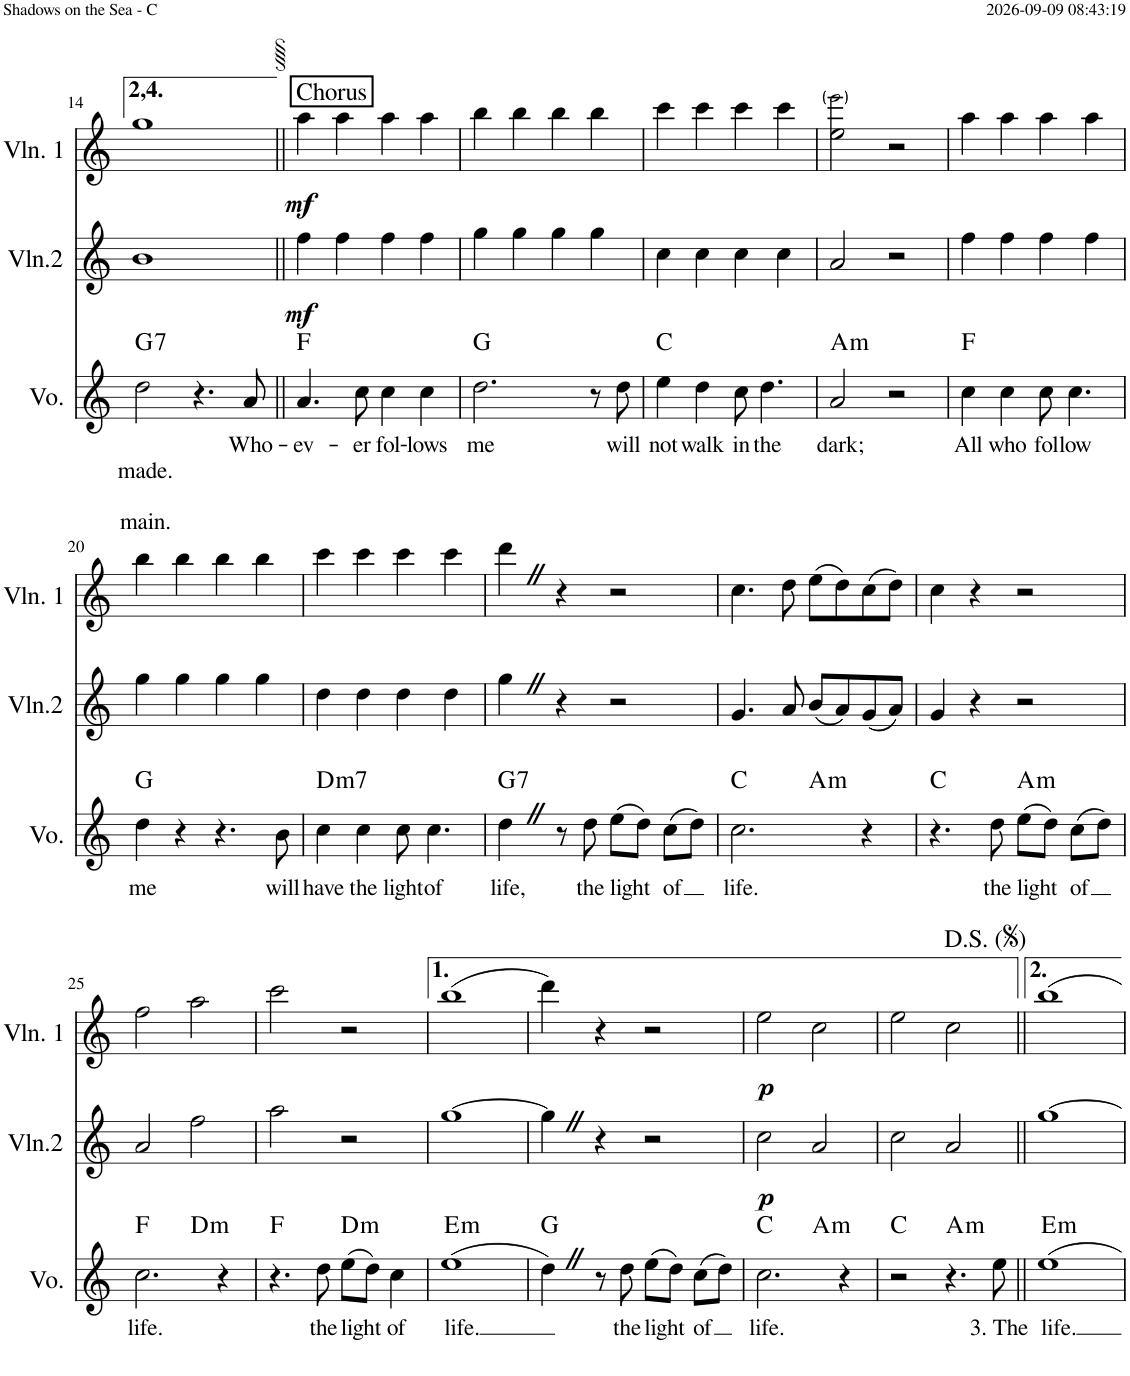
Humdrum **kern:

**kern	**text	**text	**text	**text	**harte	**kern	**dynam	**kern	**dynam
*part3	*part3	*part3	*part3	*part3	*part3	*part2	*part2	*part1	*part1
*staff3	*staff3	*staff3	*staff3	*staff3	*	*staff2	*staff2	*staff1	*staff1
*I"Voice	*	*	*	*	*	*I"Violin 2	*	*I"Violin 1	*
*I'Vo.	*	*	*	*	*	*I'Vln.2	*	*I'Vln. 1	*
!!LO:PB:g=z
*clefG2	*	*	*	*	*	*clefG2	*	*clefG2	*
*k[]	*	*	*	*	*	*k[]	*	*k[]	*
*M4/4	*	*	*	*	*	*M4/4	*	*M4/4	*
=14	=14	=14	=14	=14	=14	=14	=14	=14	=14
!	!	!LO:LY:b	!	!LO:LY:b	!LO:H:kt=7	!	!	!	!
2dd\	.	made.	.	-main.	G:7	1b	.	1gg	.
4.r	.	.	.	.	.	.	.	.	.
!	!LO:LY:b	!	!	!	!	!	!	!	!
8a/	Who-	.	.	.	.	.	.	.	.
=15||	=15||	=15||	=15||	=15||	=15||	=15||	=15||	=15||	=15||
!	!	!	!	!	!	!	!	!LO:TX:a:t=Chorus	!
!	!LO:LY:b	!	!	!	!	!	!LO:DY:b	!	!LO:DY:b
4.a/	-ev-	.	.	.	F:maj	4ff\	mf	4aa\	mf
.	.	.	.	.	.	4ff\	.	4aa\	.
!	!LO:LY:b	!	!	!	!	!	!	!	!
8cc\	-er	.	.	.	.	.	.	.	.
!	!LO:LY:b	!	!	!	!	!	!	!	!
4cc\	fol-	.	.	.	.	4ff\	.	4aa\	.
!	!LO:LY:b	!	!	!	!	!	!	!	!
4cc\	-lows	.	.	.	.	4ff\	.	4aa\	.
=16	=16	=16	=16	=16	=16	=16	=16	=16	=16
!	!LO:LY:b	!	!	!	!	!	!	!	!
2.dd\	me	.	.	.	G:maj	4gg\	.	4bb\	.
.	.	.	.	.	.	4gg\	.	4bb\	.
.	.	.	.	.	.	4gg\	.	4bb\	.
8r	.	.	.	.	.	4gg\	.	4bb\	.
!	!LO:LY:b	!	!	!	!	!	!	!	!
8dd\	will	.	.	.	.	.	.	.	.
=17	=17	=17	=17	=17	=17	=17	=17	=17	=17
!	!LO:LY:b	!	!	!	!	!	!	!	!
4ee\	not	.	.	.	C:maj	4cc\	.	4ccc\	.
!	!LO:LY:b	!	!	!	!	!	!	!	!
4dd\	walk	.	.	.	.	4cc\	.	4ccc\	.
!	!LO:LY:b	!	!	!	!	!	!	!	!
8cc\	in	.	.	.	.	4cc\	.	4ccc\	.
!	!LO:LY:b	!	!	!	!	!	!	!	!
4.dd\	the	.	.	.	.	.	.	.	.
.	.	.	.	.	.	4cc\	.	4ccc\	.
=18	=18	=18	=18	=18	=18	=18	=18	=18	=18
!	!LO:LY:b	!	!	!	!LO:H:kt=m	!	!	!	!
2a/	dark;	.	.	.	A:min	2a/	.	2ee\ 2eee!\	.
2r	.	.	.	.	.	2r	.	2r	.
=19	=19	=19	=19	=19	=19	=19	=19	=19	=19
!	!LO:LY:b	!	!	!	!	!	!	!	!
4cc\	All	.	.	.	F:maj	4ff\	.	4aa\	.
!	!LO:LY:b	!	!	!	!	!	!	!	!
4cc\	who	.	.	.	.	4ff\	.	4aa\	.
!	!LO:LY:b	!	!	!	!	!	!	!	!
8cc\	fol-	.	.	.	.	4ff\	.	4aa\	.
!	!LO:LY:b	!	!	!	!	!	!	!	!
4.cc\	-low	.	.	.	.	.	.	.	.
.	.	.	.	.	.	4ff\	.	4aa\	.
!!LO:LB:g=z
=20	=20	=20	=20	=20	=20	=20	=20	=20	=20
!	!LO:LY:b	!	!	!	!	!	!	!	!
4dd\	me	.	.	.	G:maj	4gg\	.	4bb\	.
4r	.	.	.	.	.	4gg\	.	4bb\	.
4.r	.	.	.	.	.	4gg\	.	4bb\	.
.	.	.	.	.	.	4gg\	.	4bb\	.
!	!LO:LY:b	!	!	!	!	!	!	!	!
8b\	will	.	.	.	.	.	.	.	.
=21	=21	=21	=21	=21	=21	=21	=21	=21	=21
!	!LO:LY:b	!	!	!	!LO:H:kt=m7	!	!	!	!
4cc\	have	.	.	.	D:min7	4dd\	.	4ccc\	.
!	!LO:LY:b	!	!	!	!	!	!	!	!
4cc\	the	.	.	.	.	4dd\	.	4ccc\	.
!	!LO:LY:b	!	!	!	!	!	!	!	!
8cc\	light	.	.	.	.	4dd\	.	4ccc\	.
!	!LO:LY:b	!	!	!	!	!	!	!	!
4.cc\	of	.	.	.	.	.	.	.	.
.	.	.	.	.	.	4dd\	.	4ccc\	.
=22	=22	=22	=22	=22	=22	=22	=22	=22	=22
!	!LO:LY:b	!	!	!	!LO:H:kt=7	!	!	!	!
4ddZ\	life,	.	.	.	G:7	4ggZ\	.	4dddZ\	.
8r	.	.	.	.	.	4r	.	4r	.
!	!LO:LY:b	!	!	!	!	!	!	!	!
8dd\	the	.	.	.	.	.	.	.	.
!	!LO:LY:b	!	!	!	!	!	!	!	!
(8ee\L	light	.	.	.	.	2r	.	2r	.
8dd\J)	.	.	.	.	.	.	.	.	.
!	!LO:LY:b	!	!	!	!	!	!	!	!
(8cc\L	of	.	.	.	.	.	.	.	.
8dd\J)	.	.	.	.	.	.	.	.	.
=23	=23	=23	=23	=23	=23	=23	=23	=23	=23
!	!LO:LY:b	!	!	!	!	!	!	!	!
*^	*	*	*	*	*	*	*	*	*
2.cc\	2ryy	life.	.	.	.	C:maj	4.g/	.	4.cc\	.
.	.	.	.	.	.	.	8a/	.	8dd\	.
!	!	!	!	!	!	!LO:H:kt=m	!	!	!	!
.	2ryy	.	.	.	.	A:min	(8b/L	.	(8ee\L	.
.	.	.	.	.	.	.	8a/)	.	8dd\)	.
4r	.	.	.	.	.	.	(8g/	.	(8cc\	.
.	.	.	.	.	.	.	8a/J)	.	8dd\J)	.
*v	*v	*	*	*	*	*	*	*	*	*
=24	=24	=24	=24	=24	=24	=24	=24	=24	=24
4.r	.	.	.	.	C:maj	4g/	.	4cc\	.
.	.	.	.	.	.	4r	.	4r	.
!	!LO:LY:b	!	!	!	!	!	!	!	!
8dd\	the	.	.	.	.	.	.	.	.
!	!LO:LY:b	!	!	!	!LO:H:kt=m	!	!	!	!
(8ee\L	light	.	.	.	A:min	2r	.	2r	.
8dd\J)	.	.	.	.	.	.	.	.	.
!	!LO:LY:b	!	!	!	!	!	!	!	!
(8cc\L	of	.	.	.	.	.	.	.	.
8dd\J)	.	.	.	.	.	.	.	.	.
!!LO:LB:g=z
=25	=25	=25	=25	=25	=25	=25	=25	=25	=25
!	!LO:LY:b	!	!	!	!	!	!	!	!
*^	*	*	*	*	*	*	*	*	*
2.cc\	2ryy	life.	.	.	.	F:maj	2a/	.	2ff\	.
!	!	!	!	!	!	!LO:H:kt=m	!	!	!	!
.	2ryy	.	.	.	.	D:min	2ff\	.	2aa\	.
4r	.	.	.	.	.	.	.	.	.	.
*v	*v	*	*	*	*	*	*	*	*	*
=26	=26	=26	=26	=26	=26	=26	=26	=26	=26
4.r	.	.	.	.	F:maj	2aa\	.	2ccc\	.
!	!LO:LY:b	!	!	!	!	!	!	!	!
8dd\	the	.	.	.	.	.	.	.	.
!	!LO:LY:b	!	!	!	!LO:H:kt=m	!	!	!	!
(8ee\L	light	.	.	.	D:min	2r	.	2r	.
8dd\J)	.	.	.	.	.	.	.	.	.
!	!LO:LY:b	!	!	!	!	!	!	!	!
4cc\	of	.	.	.	.	.	.	.	.
=27	=27	=27	=27	=27	=27	=27	=27	=27	=27
!	!LO:LY:b	!	!	!	!LO:H:kt=m	!	!	!	!
(1ee	life.	.	.	.	E:min	[1gg	.	(1bb	.
=28	=28	=28	=28	=28	=28	=28	=28	=28	=28
4ddZ\)	.	.	.	.	G:maj	4ggZ\]	.	4ddd\)	.
8r	.	.	.	.	.	4r	.	4r	.
!	!LO:LY:b	!	!	!	!	!	!	!	!
8dd\	the	.	.	.	.	.	.	.	.
!	!LO:LY:b	!	!	!	!	!	!	!	!
(8ee\L	light	.	.	.	.	2r	.	2r	.
8dd\J)	.	.	.	.	.	.	.	.	.
!	!LO:LY:b	!	!	!	!	!	!	!	!
(8cc\L	of	.	.	.	.	.	.	.	.
8dd\J)	.	.	.	.	.	.	.	.	.
=29	=29	=29	=29	=29	=29	=29	=29	=29	=29
!	!LO:LY:b	!	!	!	!	!	!LO:DY:b	!	!LO:DY:b
*^	*	*	*	*	*	*	*	*	*
2.cc\	2ryy	life.	.	.	.	C:maj	2cc\	p	2ee\	p
!	!	!	!	!	!	!LO:H:kt=m	!	!	!	!
.	2ryy	.	.	.	.	A:min	2a/	.	2cc\	.
4r	.	.	.	.	.	.	.	.	.	.
*v	*v	*	*	*	*	*	*	*	*	*
=30	=30	=30	=30	=30	=30	=30	=30	=30	=30
2r	.	.	.	.	C:maj	2cc\	.	2ee\	.
!	!	!	!	!	!LO:H:kt=m	!	!	!	!
4.r	.	.	.	.	A:min	2a/	.	2cc\	.
!	!LO:LY:b	!	!	!	!	!	!	!	!
8ee\	3. The	.	.	.	.	.	.	.	.
=31||	=31||	=31||	=31||	=31||	=31||	=31||	=31||	=31||	=31||
!	!LO:LY:b	!	!	!	!LO:H:kt=m	!	!	!	!
1ee	life.	.	.	.	E:min	[1gg	.	1bb	.
=	=	=	=	=	=	=	=	=	=
*-	*-	*-	*-	*-	*-	*-	*-	*-	*-
